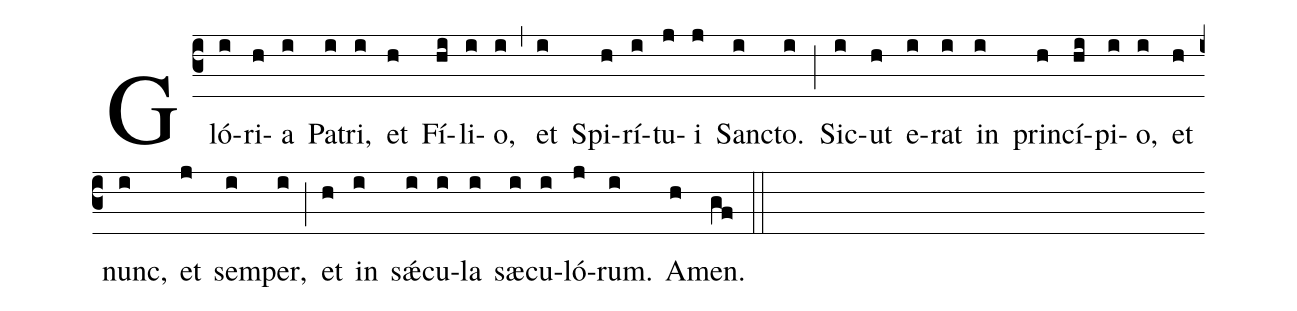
%%
(c3)
Gló(i)ri(h)a(i) Pat(i)ri,(i) et(h) Fí(hi)li(i)o,(i) (,)
et(i) Spi(h)rí(i)tu(j)i(j) Sanc(i)to.(i) (;)
Sic(i)ut(h) e(i)rat(i) in(i) prin(h)cí(hi)pi(i)o,(i)
et(h) nunc,(i) et(j) sem(i)per,(i) (;)
et(h) in(i) sǽ(i)cu(i)la(i) sæ(i)cu(i)ló(j)rum.(i) A(h)men.(gf) (::)
